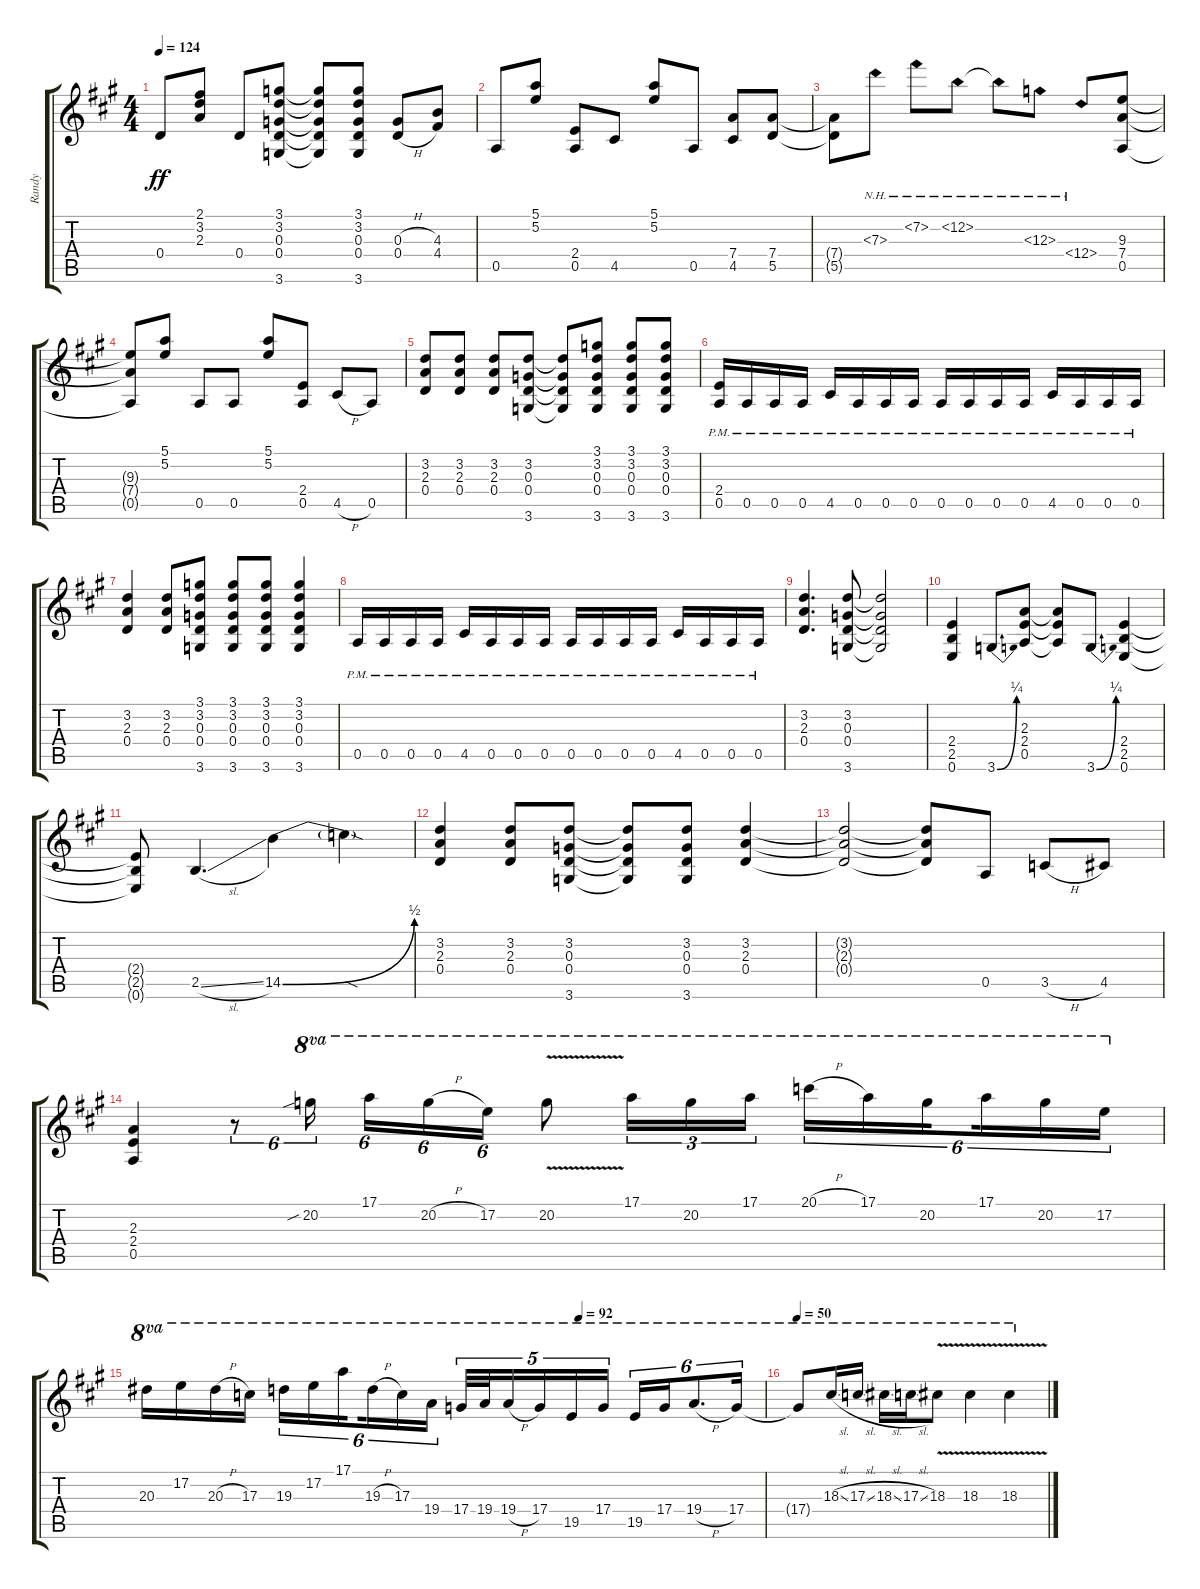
\track ("Randy" "Randy") {instrument distortionguitar}
\staff {score tabs}
\tuning (E4 B3 G3 D3 A2 E2) {hide}
\ts (4 4)
\tempo 124
\clef g2
\ks a
0.4.8{dy ff} (2.1 3.2 2.3).8 0.4.8 (3.1 3.2 0.3 0.4 3.6).8 (3.1{t} 3.2{t} 0.3{t} 0.4{t} 3.6{t}).8 (3.1 3.2 0.3 0.4 3.6).8 (0.3{h} 0.4{h}).8 (4.3 4.4).8 |
0.5.8 (5.1 5.2).8 (2.4 0.5).8 4.5.8 (5.1 5.2).8 0.5.8 (7.4 4.5).8 (7.4 5.5).8 |
(7.4{t} 5.5{t}).8 7.3{nh}.8 7.2{nh}.8 12.2{nh}.8 12.2{nh t}.8 12.3{nh}.8 12.4{nh}.8 (9.3 7.4 0.5).8 |
(9.3{t} 7.4{t} 0.5{t}).8 (5.1 5.2).8 0.5.8 0.5.8 (5.1 5.2).8 (2.4 0.5).8 4.5{h}.8 0.5.8 |
(3.2 2.3 0.4).8 (3.2 2.3 0.4).8 (3.2 2.3 0.4).8 (3.2 0.3 0.4 3.6).8 (3.2{t} 0.3{t} 0.4{t} 3.6{t}).8 (3.1 3.2 0.3 0.4 3.6).8 (3.1 3.2 0.3 0.4 3.6).8 (3.1 3.2 0.3 0.4 3.6).8 |
(2.4{pm} 0.5{pm}).16 0.5{pm}.16 0.5{pm}.16 0.5{pm}.16 4.5{pm}.16 0.5{pm}.16 0.5{pm}.16 0.5{pm}.16 0.5{pm}.16 0.5{pm}.16 0.5{pm}.16 0.5{pm}.16 4.5{pm}.16 0.5{pm}.16 0.5{pm}.16 0.5{pm}.16 |
(3.2 2.3 0.4).4 (3.2 2.3 0.4).8 (3.1 3.2 0.3 0.4 3.6).8 (3.1 3.2 0.3 0.4 3.6).8 (3.1 3.2 0.3 0.4 3.6).8 (3.1 3.2 0.3 0.4 3.6).4 |
0.5{pm}.16 0.5{pm}.16 0.5{pm}.16 0.5{pm}.16 4.5{pm}.16 0.5{pm}.16 0.5{pm}.16 0.5{pm}.16 0.5{pm}.16 0.5{pm}.16 0.5{pm}.16 0.5{pm}.16 4.5{pm}.16 0.5{pm}.16 0.5{pm}.16 0.5{pm}.16 |
(3.2 2.3 0.4).4{d} (3.2 0.3 0.4 3.6).8 (3.2{t} 0.3{t} 0.4{t} 3.6{t}).2 |
(2.4 2.5 0.6).4 3.6{be (bend 0 0 60 1)}.8 (2.3 2.4 0.5).8 (2.3{t} 2.4{t} 0.5{t}).8 3.6{be (bend 0 0 60 1)}.8 (2.4 2.5 0.6).4 |
(2.4{t} 2.5{t} 0.6{t}).8 2.5{sl}.4{d} 14.5{be (bend 0 0 60 2)}.4 14.5{sod t}.4 |
(3.2 2.3 0.4).4 (3.2 2.3 0.4).8 (3.2 0.3 0.4 3.6).8 (3.2{t} 0.3{t} 0.4{t} 3.6{t}).8 (3.2 0.3 0.4 3.6).8 (3.2 2.3 0.4).4 |
(3.2{t} 2.3{t} 0.4{t}).2 (3.2{t} 2.3{t} 0.4{t}).8 0.5.8 3.5{h}.8 4.5.8 |
(2.3 2.4 0.5).4 r.8{tu (6 4)} 20.2{sib}.16{tu (6 4) ot 8va beam splitsecondary} 17.1.16{tu (6 4) ot 8va} 20.2{h}.16{tu (6 4) ot 8va} 17.2.16{tu (6 4) ot 8va} 20.2{v}.8{ot 8va} 17.1.16{tu (3 2) ot 8va} 20.2.16{tu (3 2) ot 8va} 17.1.16{tu (3 2) ot 8va} 20.1{h}.16{tu (6 4) ot 8va} 17.1.16{tu (6 4) ot 8va} 20.2.16{tu (6 4) ot 8va beam splitsecondary} 17.1.16{tu (6 4) ot 8va} 20.2.16{tu (6 4) ot 8va} 17.2.16{tu (6 4) ot 8va} |
\tempo (92 0.7)
20.3.16{ot 8va} 17.2.16{ot 8va} 20.3{h}.16{ot 8va} 17.3.16{ot 8va} 19.3.16{tu (6 4) ot 8va} 17.2.16{tu (6 4) ot 8va} 17.1.16{tu (6 4) ot 8va beam splitsecondary} 19.3{h}.16{tu (6 4) ot 8va} 17.3.16{tu (6 4) ot 8va} 19.4.16{tu (6 4) ot 8va} 17.4.32{tu (5 4) ot 8va} 19.4.32{tu (5 4) ot 8va} 19.4{h}.16{tu (5 4) ot 8va} 17.4.16{tu (5 4) ot 8va} 19.5.16{tu (5 4) ot 8va} 17.4.16{tu (5 4) ot 8va} 19.5.16{tu (6 4) ot 8va} 17.4.16{tu (6 4) ot 8va} 19.4{h}.8{d tu (6 4) ot 8va} 17.4.16{tu (6 4) ot 8va} |
\tempo 50
17.4{t}.8{ot 8va} 18.3{sl}.16{ot 8va} 17.3{sl}.16{ot 8va} 18.3{sl}.16{ot 8va} 17.3{sl}.16{ot 8va} 18.3{v}.8{ot 8va} 18.3{v}.4{ot 8va} 18.3{v}.4{ot 8va}
